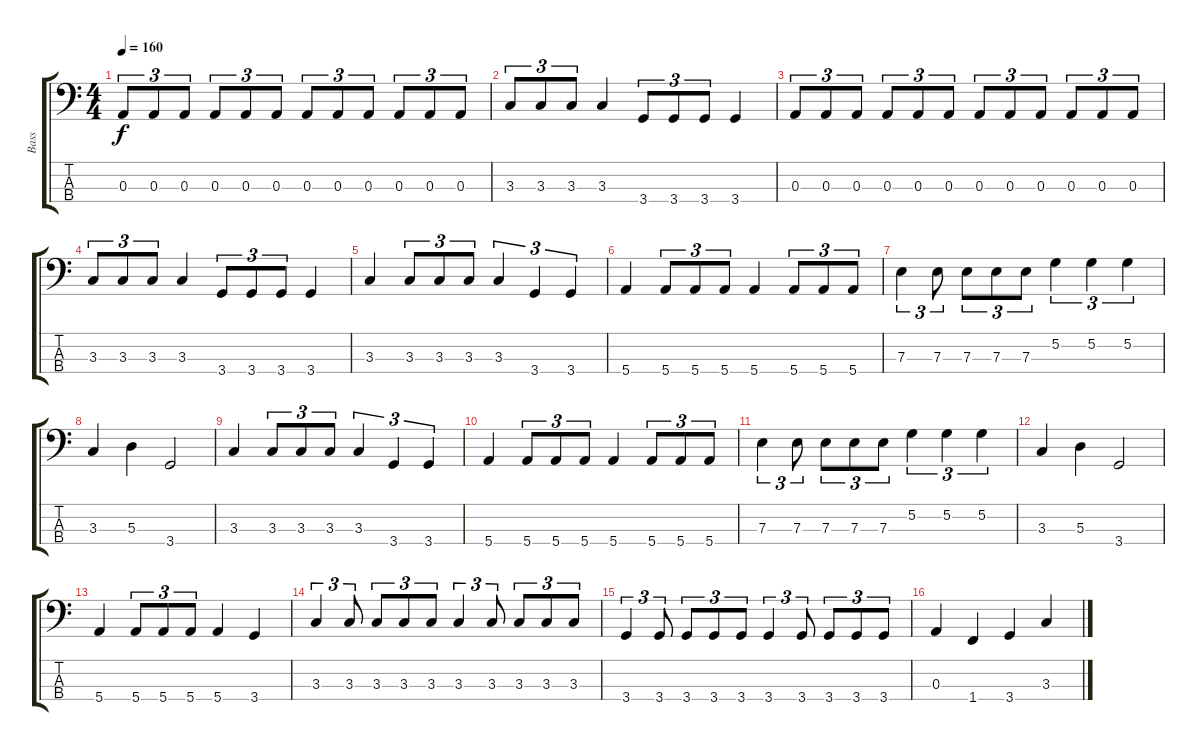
\track ("Bass" "Bass") {instrument electricbassfinger}
\staff {score tabs}
\tuning (G2 D2 A1 E1) {hide}
\ts (4 4)
\tempo 160
\clef f4
\ks c
0.3.8{tu (3 2) dy f} 0.3.8{tu (3 2)} 0.3.8{tu (3 2)} 0.3.8{tu (3 2)} 0.3.8{tu (3 2)} 0.3.8{tu (3 2)} 0.3.8{tu (3 2)} 0.3.8{tu (3 2)} 0.3.8{tu (3 2)} 0.3.8{tu (3 2)} 0.3.8{tu (3 2)} 0.3.8{tu (3 2)} |
3.3.8{tu (3 2)} 3.3.8{tu (3 2)} 3.3.8{tu (3 2)} 3.3.4 3.4.8{tu (3 2)} 3.4.8{tu (3 2)} 3.4.8{tu (3 2)} 3.4.4 |
0.3.8{tu (3 2)} 0.3.8{tu (3 2)} 0.3.8{tu (3 2)} 0.3.8{tu (3 2)} 0.3.8{tu (3 2)} 0.3.8{tu (3 2)} 0.3.8{tu (3 2)} 0.3.8{tu (3 2)} 0.3.8{tu (3 2)} 0.3.8{tu (3 2)} 0.3.8{tu (3 2)} 0.3.8{tu (3 2)} |
3.3.8{tu (3 2)} 3.3.8{tu (3 2)} 3.3.8{tu (3 2)} 3.3.4 3.4.8{tu (3 2)} 3.4.8{tu (3 2)} 3.4.8{tu (3 2)} 3.4.4 |
3.3.4 3.3.8{tu (3 2)} 3.3.8{tu (3 2)} 3.3.8{tu (3 2)} 3.3.4{tu (3 2)} 3.4.4{tu (3 2)} 3.4.4{tu (3 2)} |
5.4.4 5.4.8{tu (3 2)} 5.4.8{tu (3 2)} 5.4.8{tu (3 2)} 5.4.4 5.4.8{tu (3 2)} 5.4.8{tu (3 2)} 5.4.8{tu (3 2)} |
7.3.4{tu (3 2)} 7.3.8{tu (3 2)} 7.3.8{tu (3 2)} 7.3.8{tu (3 2)} 7.3.8{tu (3 2)} 5.2.4{tu (3 2)} 5.2.4{tu (3 2)} 5.2.4{tu (3 2)} |
3.3.4 5.3.4 3.4.2 |
3.3.4 3.3.8{tu (3 2)} 3.3.8{tu (3 2)} 3.3.8{tu (3 2)} 3.3.4{tu (3 2)} 3.4.4{tu (3 2)} 3.4.4{tu (3 2)} |
5.4.4 5.4.8{tu (3 2)} 5.4.8{tu (3 2)} 5.4.8{tu (3 2)} 5.4.4 5.4.8{tu (3 2)} 5.4.8{tu (3 2)} 5.4.8{tu (3 2)} |
7.3.4{tu (3 2)} 7.3.8{tu (3 2)} 7.3.8{tu (3 2)} 7.3.8{tu (3 2)} 7.3.8{tu (3 2)} 5.2.4{tu (3 2)} 5.2.4{tu (3 2)} 5.2.4{tu (3 2)} |
3.3.4 5.3.4 3.4.2 |
5.4.4 5.4.8{tu (3 2)} 5.4.8{tu (3 2)} 5.4.8{tu (3 2)} 5.4.4 3.4.4 |
3.3.4{tu (3 2)} 3.3.8{tu (3 2)} 3.3.8{tu (3 2)} 3.3.8{tu (3 2)} 3.3.8{tu (3 2)} 3.3.4{tu (3 2)} 3.3.8{tu (3 2)} 3.3.8{tu (3 2)} 3.3.8{tu (3 2)} 3.3.8{tu (3 2)} |
3.4.4{tu (3 2)} 3.4.8{tu (3 2)} 3.4.8{tu (3 2)} 3.4.8{tu (3 2)} 3.4.8{tu (3 2)} 3.4.4{tu (3 2)} 3.4.8{tu (3 2)} 3.4.8{tu (3 2)} 3.4.8{tu (3 2)} 3.4.8{tu (3 2)} |
0.3.4 1.4.4 3.4.4 3.3.4
